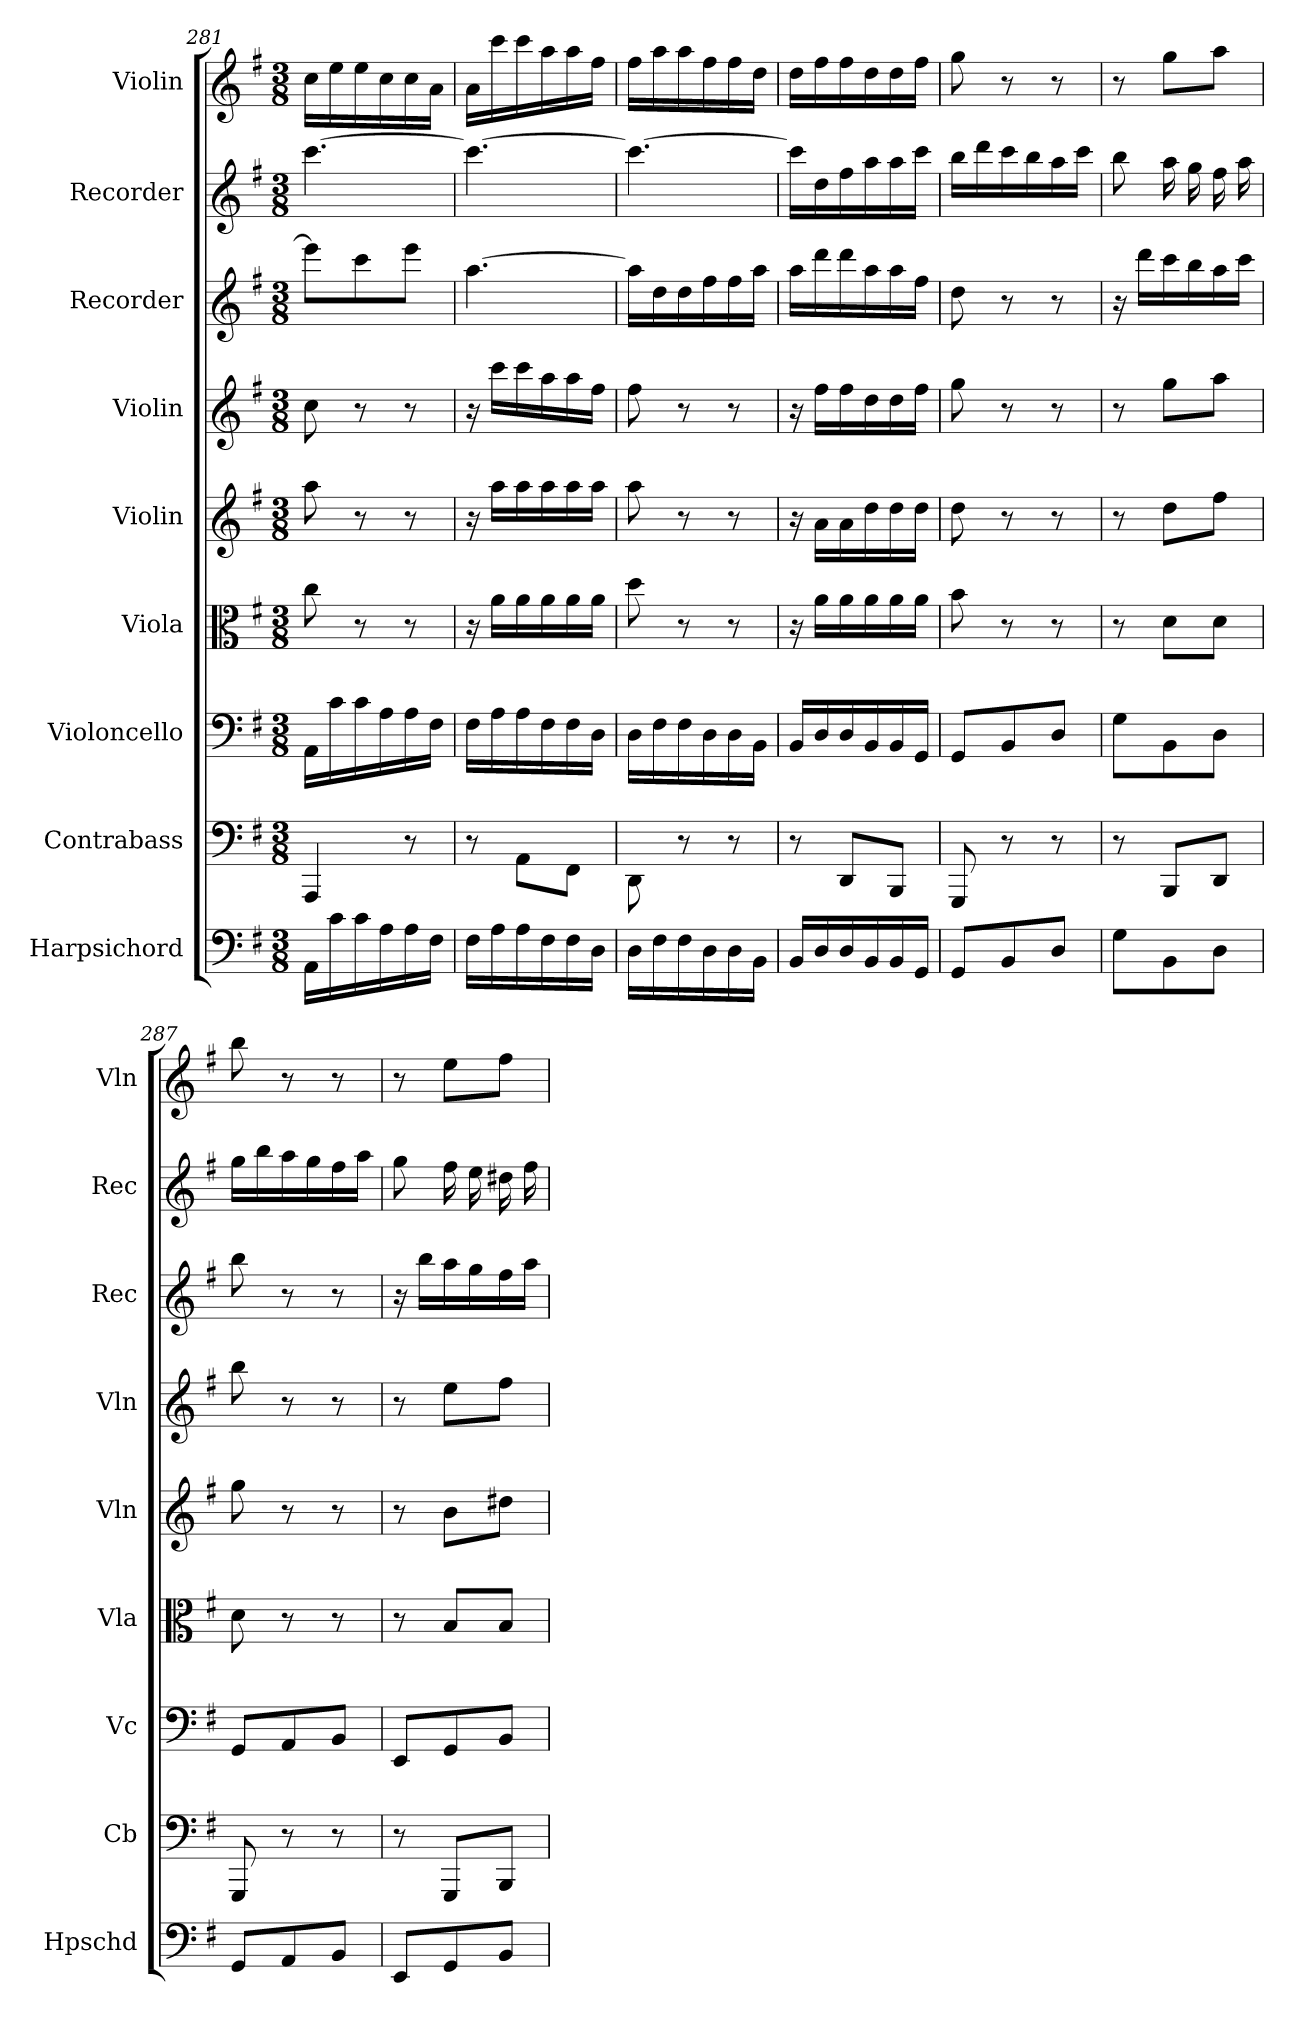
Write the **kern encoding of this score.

**kern	**kern	**kern	**kern	**kern	**kern	**kern	**kern	**kern
*part9	*part8	*part7	*part6	*part5	*part4	*part3	*part2	*part1
*staff9	*staff8	*staff7	*staff6	*staff5	*staff4	*staff3	*staff2	*staff1
*I"Harpsichord	*I"Contrabass	*I"Violoncello	*I"Viola	*I"Violin	*I"Violin	*I"Recorder	*I"Recorder	*I"Violin
*I'Hpschd	*I'Cb	*I'Vc	*I'Vla	*I'Vln	*I'Vln	*I'Rec	*I'Rec	*I'Vln
*clefF4	*clefF4	*clefF4	*clefC3	*clefG2	*clefG2	*clefG2	*clefG2	*clefG2
*	*ITrd7c12	*	*	*	*	*	*	*
*k[f#]	*k[f#]	*k[f#]	*k[f#]	*k[f#]	*k[f#]	*k[f#]	*k[f#]	*k[f#]
*G:	*G:	*G:	*G:	*G:	*G:	*G:	*G:	*G:
*M3/8	*M3/8	*M3/8	*M3/8	*M3/8	*M3/8	*M3/8	*M3/8	*M3/8
=281	=281	=281	=281	=281	=281	=281	=281	=281
16AA\LL	4AAAA/	16AA\LL	8cc\	8aa\	8cc\	8eee\L]	[4.ccc\	16cc\LL
16c\	.	16c\	.	.	.	.	.	16ee\
16c\	.	16c\	8r	8r	8r	8ccc\	.	16ee\
16A\	.	16A\	.	.	.	.	.	16cc\
16A\	8r	16A\	8r	8r	8r	8eee\J	.	16cc\
16F#\JJ	.	16F#\JJ	.	.	.	.	.	16a\JJ
=282	=282	=282	=282	=282	=282	=282	=282	=282
16F#\LL	8r	16F#\LL	16r	16r	16r	[4.aa\	4.ccc\_	16a\LL
16A\	.	16A\	16a\LL	16aa\LL	16ccc\LL	.	.	16ccc\
16A\	8AAA\L	16A\	16a\	16aa\	16ccc\	.	.	16ccc\
16F#\	.	16F#\	16a\	16aa\	16aa\	.	.	16aa\
16F#\	8FFF#\J	16F#\	16a\	16aa\	16aa\	.	.	16aa\
16D\JJ	.	16D\JJ	16a\JJ	16aa\JJ	16ff#\JJ	.	.	16ff#\JJ
=283	=283	=283	=283	=283	=283	=283	=283	=283
16D\LL	8DDD\	16D\LL	8dd\	8aa\	8ff#\	16aa\LL]	4.ccc\_	16ff#\LL
16F#\	.	16F#\	.	.	.	16dd\	.	16aa\
16F#\	8r	16F#\	8r	8r	8r	16dd\	.	16aa\
16D\	.	16D\	.	.	.	16ff#\	.	16ff#\
16D\	8r	16D\	8r	8r	8r	16ff#\	.	16ff#\
16BB\JJ	.	16BB\JJ	.	.	.	16aa\JJ	.	16dd\JJ
=284	=284	=284	=284	=284	=284	=284	=284	=284
16BB/LL	8r	16BB/LL	16r	16r	16r	16aa\LL	16ccc\LL]	16dd\LL
16D/	.	16D/	16a\LL	16a\LL	16ff#\LL	16ddd\	16dd\	16ff#\
16D/	8DDD/L	16D/	16a\	16a\	16ff#\	16ddd\	16ff#\	16ff#\
16BB/	.	16BB/	16a\	16dd\	16dd\	16aa\	16aa\	16dd\
16BB/	8BBBB/J	16BB/	16a\	16dd\	16dd\	16aa\	16aa\	16dd\
16GG/JJ	.	16GG/JJ	16a\JJ	16dd\JJ	16ff#\JJ	16ff#\JJ	16ccc\JJ	16ff#\JJ
=285	=285	=285	=285	=285	=285	=285	=285	=285
8GG/L	8GGGG/	8GG/L	8b\	8dd\	8gg\	8dd\	16bb\LL	8gg\
.	.	.	.	.	.	.	16ddd\	.
8BB/	8r	8BB/	8r	8r	8r	8r	16ccc\	8r
.	.	.	.	.	.	.	16bb\	.
8D/J	8r	8D/J	8r	8r	8r	8r	16aa\	8r
.	.	.	.	.	.	.	16ccc\JJ	.
=286	=286	=286	=286	=286	=286	=286	=286	=286
8G\L	8r	8G\L	8r	8r	8r	16r	8bb\	8r
.	.	.	.	.	.	16ddd\LL	.	.
8BB\	8BBBB/L	8BB\	8d\L	8dd\L	8gg\L	16ccc\	16aa\	8gg\L
.	.	.	.	.	.	16bb\	16gg\	.
8D\J	8DDD/J	8D\J	8d\J	8ff#\J	8aa\J	16aa\	16ff#\	8aa\J
.	.	.	.	.	.	16ccc\JJ	16aa\	.
=287	=287	=287	=287	=287	=287	=287	=287	=287
8GG/L	8GGGG/	8GG/L	8d\	8gg\	8bb\	8bb\	16gg\LL	8bb\
.	.	.	.	.	.	.	16bb\	.
8AA/	8r	8AA/	8r	8r	8r	8r	16aa\	8r
.	.	.	.	.	.	.	16gg\	.
8BB/J	8r	8BB/J	8r	8r	8r	8r	16ff#\	8r
.	.	.	.	.	.	.	16aa\JJ	.
=288	=288	=288	=288	=288	=288	=288	=288	=288
8EE/L	8r	8EE/L	8r	8r	8r	16r	8gg\	8r
.	.	.	.	.	.	16bb\LL	.	.
8GG/	8GGGG/L	8GG/	8B/L	8b\L	8ee\L	16aa\	16ff#\	8ee\L
.	.	.	.	.	.	16gg\	16ee\	.
8BB/J	8BBBB/J	8BB/J	8B/J	8dd#X\J	8ff#\J	16ff#\	16dd#X\	8ff#\J
.	.	.	.	.	.	16aa\JJ	16ff#\	.
=	=	=	=	=	=	=	=	=
*-	*-	*-	*-	*-	*-	*-	*-	*-
